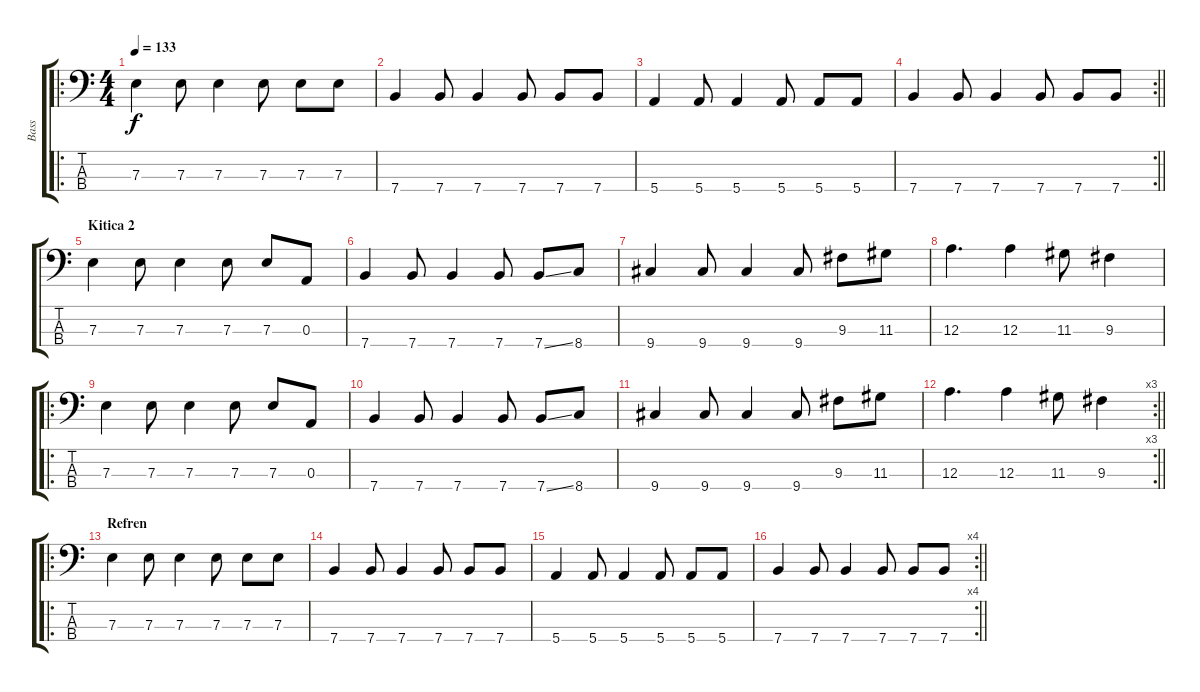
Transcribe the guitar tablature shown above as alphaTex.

\track ("Bass" "Bass") {instrument electricbassfinger}
\staff {score tabs}
\tuning (G2 D2 A1 E1) {hide}
\ro
\ts (4 4)
\tempo 133
\clef f4
\ks c
7.3.4{dy f} 7.3.8 7.3.4 7.3.8 7.3.8 7.3.8 |
7.4.4 7.4.8 7.4.4 7.4.8 7.4.8 7.4.8 |
5.4.4 5.4.8 5.4.4 5.4.8 5.4.8 5.4.8 |
\rc 2
\barLineRight lightlight
7.4.4 7.4.8 7.4.4 7.4.8 7.4.8 7.4.8 |
\section ("" "Kitica 2")
7.3.4 7.3.8 7.3.4 7.3.8 7.3.8 0.3.8 |
7.4.4 7.4.8 7.4.4 7.4.8 7.4{ss}.8 8.4.8 |
9.4.4 9.4.8 9.4.4 9.4.8 9.3.8 11.3.8 |
12.3.4{d} 12.3.4 11.3.8 9.3.4 |
\ro
7.3.4 7.3.8 7.3.4 7.3.8 7.3.8 0.3.8 |
7.4.4 7.4.8 7.4.4 7.4.8 7.4{ss}.8 8.4.8 |
9.4.4 9.4.8 9.4.4 9.4.8 9.3.8 11.3.8 |
\rc 3
\barLineRight lightlight
12.3.4{d} 12.3.4 11.3.8 9.3.4 |
\ro
\section ("" "Refren")
7.3.4 7.3.8 7.3.4 7.3.8 7.3.8 7.3.8 |
7.4.4 7.4.8 7.4.4 7.4.8 7.4.8 7.4.8 |
5.4.4 5.4.8 5.4.4 5.4.8 5.4.8 5.4.8 |
\rc 4
\barLineRight lightlight
7.4.4 7.4.8 7.4.4 7.4.8 7.4.8 7.4.8
